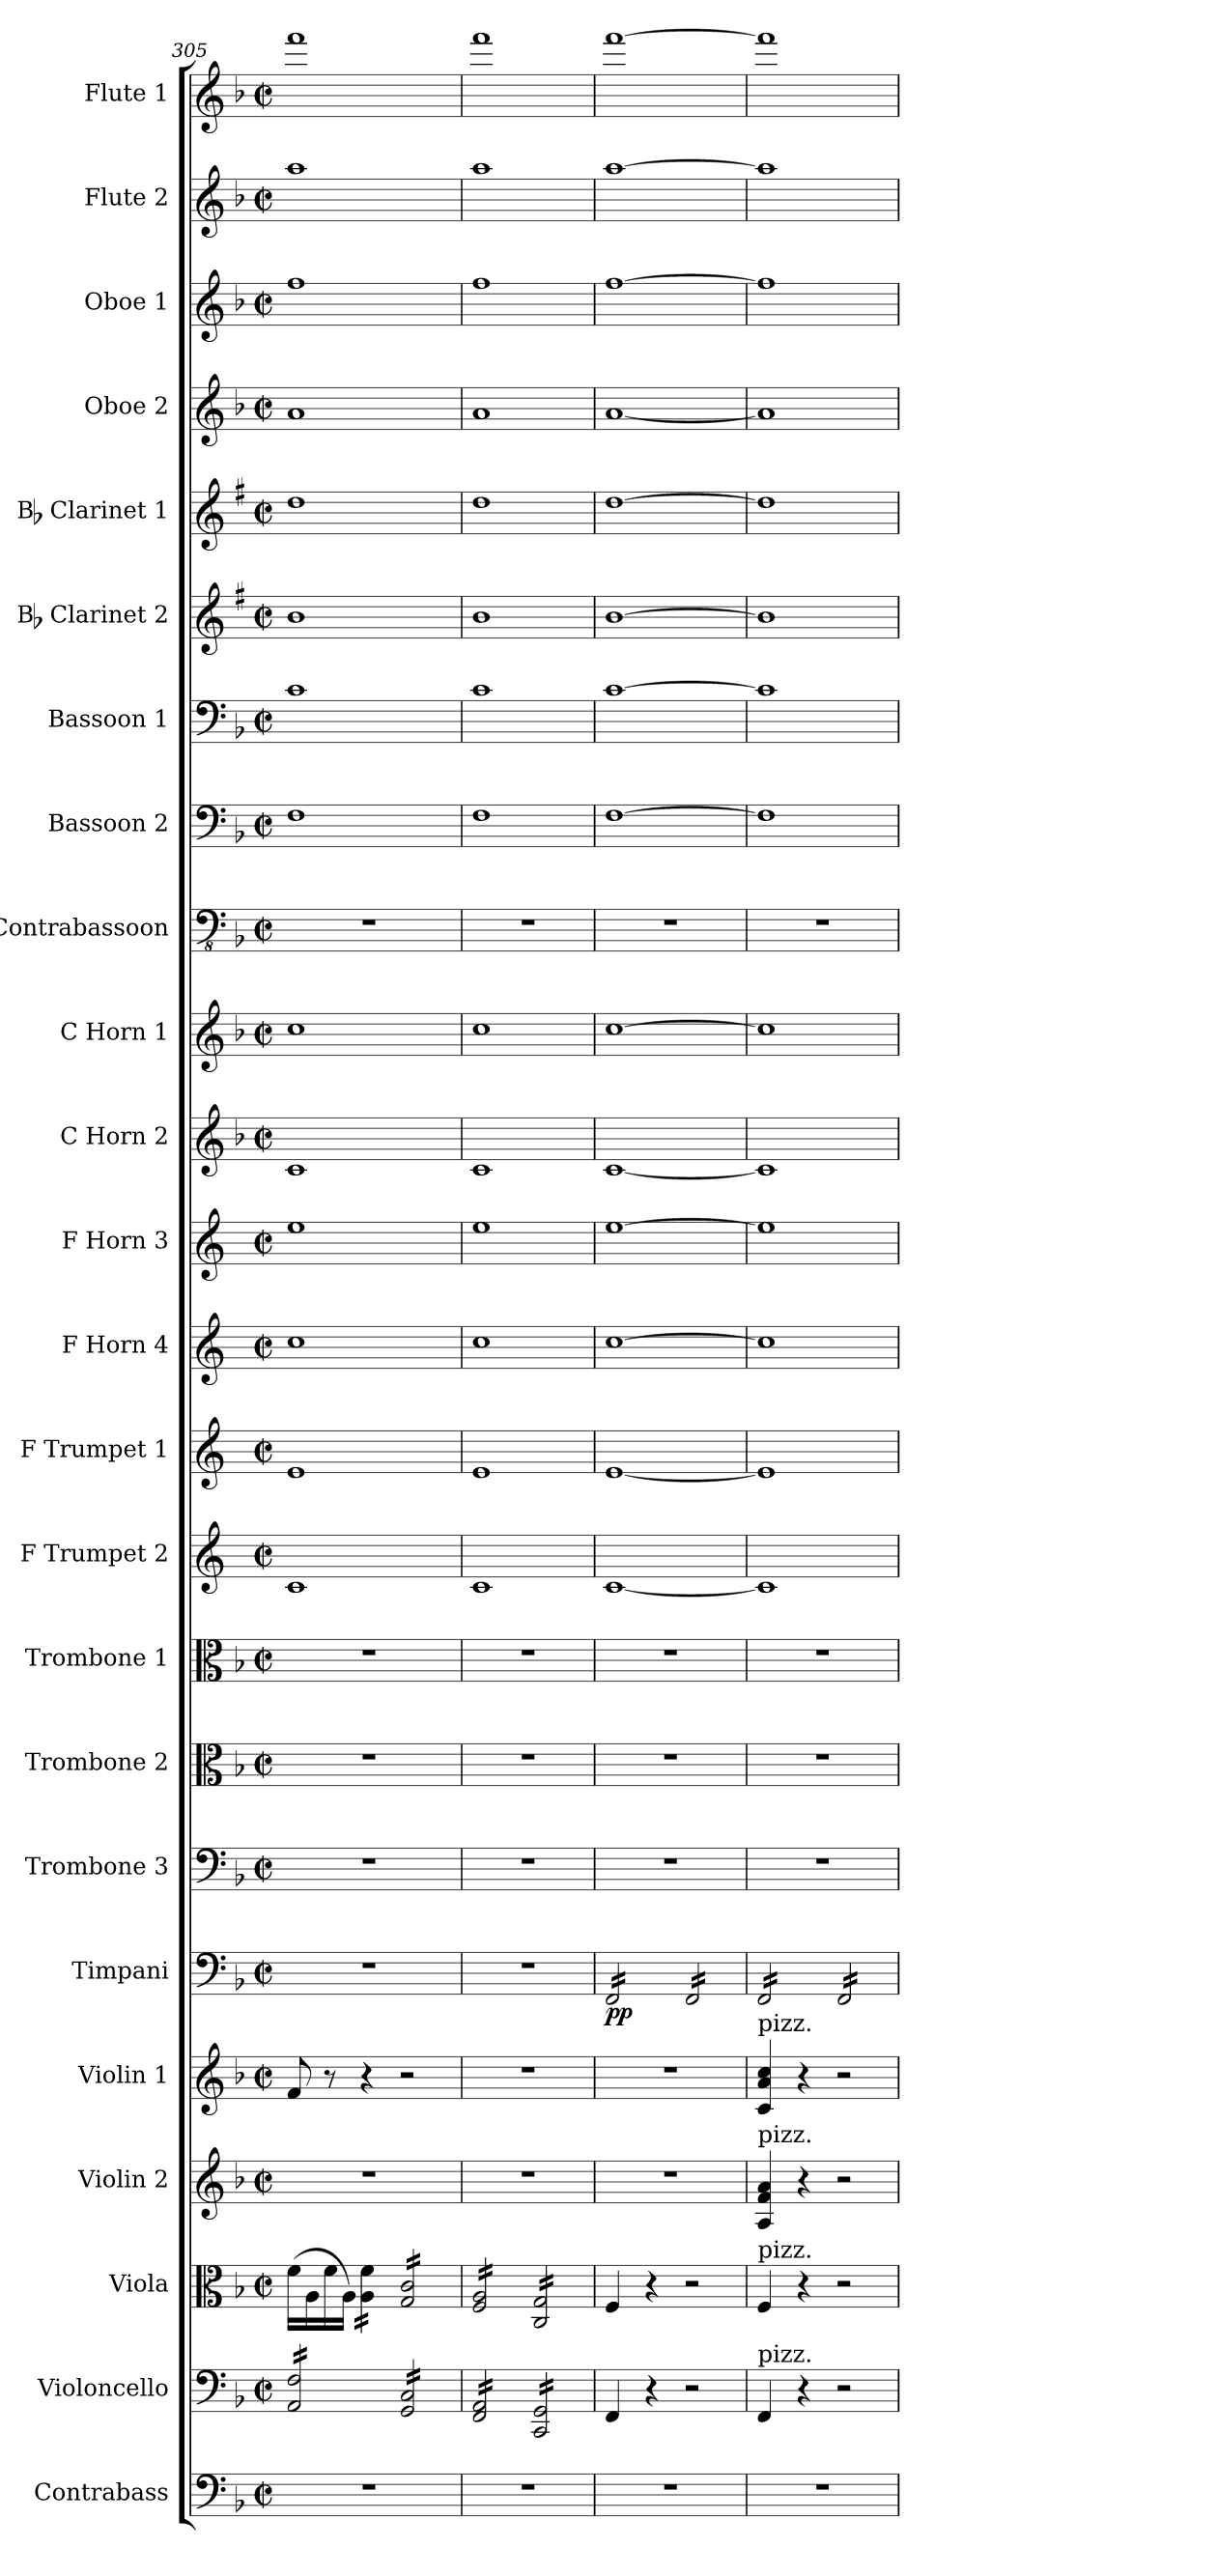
**kern	**kern	**kern	**kern	**kern	**kern	**dynam	**kern	**kern	**kern	**kern	**kern	**kern	**kern	**kern	**kern	**kern	**kern	**kern	**kern	**kern	**kern	**kern	**kern	**kern
*part24	*part23	*part22	*part21	*part20	*part19	*part19	*part18	*part17	*part16	*part15	*part14	*part13	*part12	*part11	*part10	*part9	*part8	*part7	*part6	*part5	*part4	*part3	*part2	*part1
*staff24	*staff23	*staff22	*staff21	*staff20	*staff19	*staff19	*staff18	*staff17	*staff16	*staff15	*staff14	*staff13	*staff12	*staff11	*staff10	*staff9	*staff8	*staff7	*staff6	*staff5	*staff4	*staff3	*staff2	*staff1
*I"Contrabass	*I"Violoncello	*I"Viola	*I"Violin 2	*I"Violin 1	*I"Timpani	*	*I"Trombone 3	*I"Trombone 2	*I"Trombone 1	*I"F Trumpet 2	*I"F Trumpet 1	*I"F Horn 4	*I"F Horn 3	*I"C Horn 2	*I"C Horn 1	*I"Contrabassoon	*I"Bassoon 2	*I"Bassoon 1	*I"Bb Clarinet 2	*I"Bb Clarinet 1	*I"Oboe 2	*I"Oboe 1	*I"Flute 2	*I"Flute 1
*I'Cb	*I'Vc	*I'Vla	*I'Vln 2	*I'Vln 1	*I'Timp	*	*I'Trb 3	*I'Trb 2	*I'Trb 1	*I'Tpt 2	*I'Tpt 1	*I'Hn 4	*I'Hn 3	*I'Hn 2	*I'Hn 1	*I'C Bsn	*I'Bsn 2	*I'Bsn 1	*I'Cl 2	*I'Cl 1	*I'Ob 2	*I'Ob 1	*I'Fl 2	*I'Fl 1
*clefF4	*clefF4	*clefC3	*clefG2	*clefG2	*clefF4	*	*clefF4	*clefC3	*clefC3	*clefG2	*clefG2	*clefG2	*clefG2	*clefG2	*clefG2	*clefFv4	*clefF4	*clefF4	*clefG2	*clefG2	*clefG2	*clefG2	*clefG2	*clefG2
*ITrd7c12	*	*	*	*	*	*	*	*	*	*ITrd-3c-5	*ITrd-3c-5	*ITrd4c7	*ITrd4c7	*ITrd7c12	*ITrd7c12	*	*	*	*ITrd1c2	*ITrd1c2	*	*	*	*
*k[b-]	*k[b-]	*k[b-]	*k[b-]	*k[b-]	*k[b-]	*	*k[b-]	*k[b-]	*k[b-]	*k[b-]	*k[b-]	*k[b-]	*k[b-]	*k[b-]	*k[b-]	*k[b-]	*k[b-]	*k[b-]	*k[b-]	*k[b-]	*k[b-]	*k[b-]	*k[b-]	*k[b-]
*M4/4	*M4/4	*M4/4	*M4/4	*M4/4	*M4/4	*	*M4/4	*M4/4	*M4/4	*M4/4	*M4/4	*M4/4	*M4/4	*M4/4	*M4/4	*M4/4	*M4/4	*M4/4	*M4/4	*M4/4	*M4/4	*M4/4	*M4/4	*M4/4
*met(c|)	*met(c|)	*met(c|)	*met(c|)	*met(c|)	*met(c|)	*	*met(c|)	*met(c|)	*met(c|)	*met(c|)	*met(c|)	*met(c|)	*met(c|)	*met(c|)	*met(c|)	*met(c|)	*met(c|)	*met(c|)	*met(c|)	*met(c|)	*met(c|)	*met(c|)	*met(c|)	*met(c|)
=305	=305	=305	=305	=305	=305	=305	=305	=305	=305	=305	=305	=305	=305	=305	=305	=305	=305	=305	=305	=305	=305	=305	=305	=305
*	*tremolo	*	*	*	*	*	*	*	*	*	*	*	*	*	*	*	*	*	*	*	*	*	*	*
1r	16AA/ 16F/LL	(16f\LL	1r	8f/	1r	.	1r	1r	1r	1f	1a	1f	1a	1C	1c	1r	1F	1c	1a	1cc	1a	1ff	1aa	1fff
.	16AA/ 16F/	16A\	.	.	.	.	.	.	.	.	.	.	.	.	.	.	.	.	.	.	.	.	.	.
.	16AA/ 16F/	16f\	.	8r	.	.	.	.	.	.	.	.	.	.	.	.	.	.	.	.	.	.	.	.
.	16AA/ 16F/	16A\JJ)	.	.	.	.	.	.	.	.	.	.	.	.	.	.	.	.	.	.	.	.	.	.
*	*	*tremolo	*	*	*	*	*	*	*	*	*	*	*	*	*	*	*	*	*	*	*	*	*	*
.	16AA/ 16F/	16A\ 16f\LL	.	4r	.	.	.	.	.	.	.	.	.	.	.	.	.	.	.	.	.	.	.	.
.	16AA/ 16F/	16A\ 16f\	.	.	.	.	.	.	.	.	.	.	.	.	.	.	.	.	.	.	.	.	.	.
.	16AA/ 16F/	16A\ 16f\	.	.	.	.	.	.	.	.	.	.	.	.	.	.	.	.	.	.	.	.	.	.
.	16AA/ 16F/JJ	16A\ 16f\JJ	.	.	.	.	.	.	.	.	.	.	.	.	.	.	.	.	.	.	.	.	.	.
.	16GG/ 16C/LL	16G/ 16c/LL	.	2r	.	.	.	.	.	.	.	.	.	.	.	.	.	.	.	.	.	.	.	.
.	16GG/ 16C/	16G/ 16c/	.	.	.	.	.	.	.	.	.	.	.	.	.	.	.	.	.	.	.	.	.	.
.	16GG/ 16C/	16G/ 16c/	.	.	.	.	.	.	.	.	.	.	.	.	.	.	.	.	.	.	.	.	.	.
.	16GG/ 16C/	16G/ 16c/	.	.	.	.	.	.	.	.	.	.	.	.	.	.	.	.	.	.	.	.	.	.
.	16GG/ 16C/	16G/ 16c/	.	.	.	.	.	.	.	.	.	.	.	.	.	.	.	.	.	.	.	.	.	.
.	16GG/ 16C/	16G/ 16c/	.	.	.	.	.	.	.	.	.	.	.	.	.	.	.	.	.	.	.	.	.	.
.	16GG/ 16C/	16G/ 16c/	.	.	.	.	.	.	.	.	.	.	.	.	.	.	.	.	.	.	.	.	.	.
.	16GG/ 16C/JJ	16G/ 16c/JJ	.	.	.	.	.	.	.	.	.	.	.	.	.	.	.	.	.	.	.	.	.	.
=306	=306	=306	=306	=306	=306	=306	=306	=306	=306	=306	=306	=306	=306	=306	=306	=306	=306	=306	=306	=306	=306	=306	=306	=306
1r	16FF/ 16AA/LL	16F/ 16A/LL	1r	1r	1r	.	1r	1r	1r	1f	1a	1f	1a	1C	1c	1r	1F	1c	1a	1cc	1a	1ff	1aa	1fff
.	16FF/ 16AA/	16F/ 16A/	.	.	.	.	.	.	.	.	.	.	.	.	.	.	.	.	.	.	.	.	.	.
.	16FF/ 16AA/	16F/ 16A/	.	.	.	.	.	.	.	.	.	.	.	.	.	.	.	.	.	.	.	.	.	.
.	16FF/ 16AA/	16F/ 16A/	.	.	.	.	.	.	.	.	.	.	.	.	.	.	.	.	.	.	.	.	.	.
.	16FF/ 16AA/	16F/ 16A/	.	.	.	.	.	.	.	.	.	.	.	.	.	.	.	.	.	.	.	.	.	.
.	16FF/ 16AA/	16F/ 16A/	.	.	.	.	.	.	.	.	.	.	.	.	.	.	.	.	.	.	.	.	.	.
.	16FF/ 16AA/	16F/ 16A/	.	.	.	.	.	.	.	.	.	.	.	.	.	.	.	.	.	.	.	.	.	.
.	16FF/ 16AA/JJ	16F/ 16A/JJ	.	.	.	.	.	.	.	.	.	.	.	.	.	.	.	.	.	.	.	.	.	.
.	16CC/ 16GG/LL	16C/ 16G/LL	.	.	.	.	.	.	.	.	.	.	.	.	.	.	.	.	.	.	.	.	.	.
.	16CC/ 16GG/	16C/ 16G/	.	.	.	.	.	.	.	.	.	.	.	.	.	.	.	.	.	.	.	.	.	.
.	16CC/ 16GG/	16C/ 16G/	.	.	.	.	.	.	.	.	.	.	.	.	.	.	.	.	.	.	.	.	.	.
.	16CC/ 16GG/	16C/ 16G/	.	.	.	.	.	.	.	.	.	.	.	.	.	.	.	.	.	.	.	.	.	.
.	16CC/ 16GG/	16C/ 16G/	.	.	.	.	.	.	.	.	.	.	.	.	.	.	.	.	.	.	.	.	.	.
.	16CC/ 16GG/	16C/ 16G/	.	.	.	.	.	.	.	.	.	.	.	.	.	.	.	.	.	.	.	.	.	.
.	16CC/ 16GG/	16C/ 16G/	.	.	.	.	.	.	.	.	.	.	.	.	.	.	.	.	.	.	.	.	.	.
.	16CC/ 16GG/JJ	16C/ 16G/JJ	.	.	.	.	.	.	.	.	.	.	.	.	.	.	.	.	.	.	.	.	.	.
*	*	*Xtremolo	*	*	*	*	*	*	*	*	*	*	*	*	*	*	*	*	*	*	*	*	*	*
*	*Xtremolo	*	*	*	*	*	*	*	*	*	*	*	*	*	*	*	*	*	*	*	*	*	*	*
=307	=307	=307	=307	=307	=307	=307	=307	=307	=307	=307	=307	=307	=307	=307	=307	=307	=307	=307	=307	=307	=307	=307	=307	=307
!	!	!	!	!	!	!LO:DY:b	!	!	!	!	!	!	!	!	!	!	!	!	!	!	!	!	!	!
*	*	*	*	*	*tremolo	*	*	*	*	*	*	*	*	*	*	*	*	*	*	*	*	*	*	*
1r	4FF/	4F/	1r	1r	16FF/LL	pp	1r	1r	1r	[1f	[1a	[1f	[1a	[1C	[1c	1r	[1F	[1c	[1a	[1cc	[1a	[1ff	[1aa	[1fff
.	.	.	.	.	16FF/	.	.	.	.	.	.	.	.	.	.	.	.	.	.	.	.	.	.	.
.	.	.	.	.	16FF/	.	.	.	.	.	.	.	.	.	.	.	.	.	.	.	.	.	.	.
.	.	.	.	.	16FF/	.	.	.	.	.	.	.	.	.	.	.	.	.	.	.	.	.	.	.
.	4r	4r	.	.	16FF/	.	.	.	.	.	.	.	.	.	.	.	.	.	.	.	.	.	.	.
.	.	.	.	.	16FF/	.	.	.	.	.	.	.	.	.	.	.	.	.	.	.	.	.	.	.
.	.	.	.	.	16FF/	.	.	.	.	.	.	.	.	.	.	.	.	.	.	.	.	.	.	.
.	.	.	.	.	16FF/JJ	.	.	.	.	.	.	.	.	.	.	.	.	.	.	.	.	.	.	.
.	2r	2r	.	.	16FF/LL	.	.	.	.	.	.	.	.	.	.	.	.	.	.	.	.	.	.	.
.	.	.	.	.	16FF/	.	.	.	.	.	.	.	.	.	.	.	.	.	.	.	.	.	.	.
.	.	.	.	.	16FF/	.	.	.	.	.	.	.	.	.	.	.	.	.	.	.	.	.	.	.
.	.	.	.	.	16FF/	.	.	.	.	.	.	.	.	.	.	.	.	.	.	.	.	.	.	.
.	.	.	.	.	16FF/	.	.	.	.	.	.	.	.	.	.	.	.	.	.	.	.	.	.	.
.	.	.	.	.	16FF/	.	.	.	.	.	.	.	.	.	.	.	.	.	.	.	.	.	.	.
.	.	.	.	.	16FF/	.	.	.	.	.	.	.	.	.	.	.	.	.	.	.	.	.	.	.
.	.	.	.	.	16FF/JJ	.	.	.	.	.	.	.	.	.	.	.	.	.	.	.	.	.	.	.
=308	=308	=308	=308	=308	=308	=308	=308	=308	=308	=308	=308	=308	=308	=308	=308	=308	=308	=308	=308	=308	=308	=308	=308	=308
!	!	!	!	!LO:TX:a:t=pizz.	!	!	!	!	!	!	!	!	!	!	!	!	!	!	!	!	!	!	!	!
!	!	!	!LO:TX:a:t=pizz.	!	!	!	!	!	!	!	!	!	!	!	!	!	!	!	!	!	!	!	!	!
!	!	!LO:TX:a:t=pizz.	!	!	!	!	!	!	!	!	!	!	!	!	!	!	!	!	!	!	!	!	!	!
!	!LO:TX:a:t=pizz.	!	!	!	!	!	!	!	!	!	!	!	!	!	!	!	!	!	!	!	!	!	!	!
1r	4FF/	4F/	4A/ 4f/ 4a/	4c/ 4a/ 4cc/	16FF/LL	.	1r	1r	1r	1f]	1a]	1f]	1a]	1C]	1c]	1r	1F]	1c]	1a]	1cc]	1a]	1ff]	1aa]	1fff]
.	.	.	.	.	16FF/	.	.	.	.	.	.	.	.	.	.	.	.	.	.	.	.	.	.	.
.	.	.	.	.	16FF/	.	.	.	.	.	.	.	.	.	.	.	.	.	.	.	.	.	.	.
.	.	.	.	.	16FF/	.	.	.	.	.	.	.	.	.	.	.	.	.	.	.	.	.	.	.
.	4r	4r	4r	4r	16FF/	.	.	.	.	.	.	.	.	.	.	.	.	.	.	.	.	.	.	.
.	.	.	.	.	16FF/	.	.	.	.	.	.	.	.	.	.	.	.	.	.	.	.	.	.	.
.	.	.	.	.	16FF/	.	.	.	.	.	.	.	.	.	.	.	.	.	.	.	.	.	.	.
.	.	.	.	.	16FF/JJ	.	.	.	.	.	.	.	.	.	.	.	.	.	.	.	.	.	.	.
.	2r	2r	2r	2r	16FF/LL	.	.	.	.	.	.	.	.	.	.	.	.	.	.	.	.	.	.	.
.	.	.	.	.	16FF/	.	.	.	.	.	.	.	.	.	.	.	.	.	.	.	.	.	.	.
.	.	.	.	.	16FF/	.	.	.	.	.	.	.	.	.	.	.	.	.	.	.	.	.	.	.
.	.	.	.	.	16FF/	.	.	.	.	.	.	.	.	.	.	.	.	.	.	.	.	.	.	.
.	.	.	.	.	16FF/	.	.	.	.	.	.	.	.	.	.	.	.	.	.	.	.	.	.	.
.	.	.	.	.	16FF/	.	.	.	.	.	.	.	.	.	.	.	.	.	.	.	.	.	.	.
.	.	.	.	.	16FF/	.	.	.	.	.	.	.	.	.	.	.	.	.	.	.	.	.	.	.
.	.	.	.	.	16FF/JJ	.	.	.	.	.	.	.	.	.	.	.	.	.	.	.	.	.	.	.
*	*	*	*	*	*Xtremolo	*	*	*	*	*	*	*	*	*	*	*	*	*	*	*	*	*	*	*
=	=	=	=	=	=	=	=	=	=	=	=	=	=	=	=	=	=	=	=	=	=	=	=	=
*-	*-	*-	*-	*-	*-	*-	*-	*-	*-	*-	*-	*-	*-	*-	*-	*-	*-	*-	*-	*-	*-	*-	*-	*-
